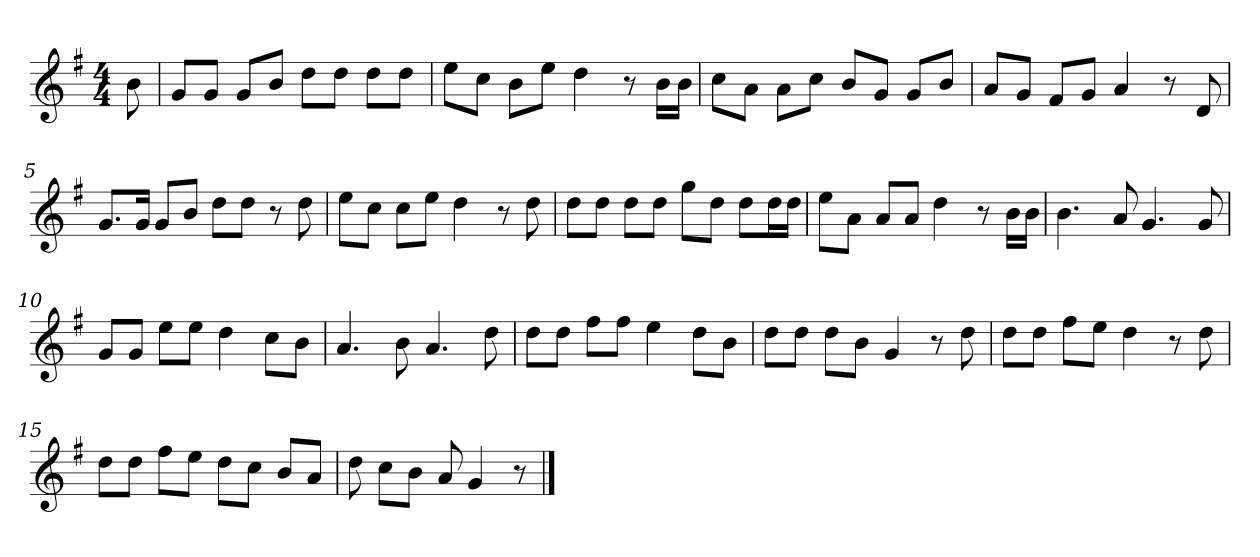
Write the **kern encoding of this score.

**kern
*part1
*staff1
*k[f#]
*M4/4
*MM120
=
8b
=1
8gL
8gJ
8gL
8bJ
8ddL
8ddJ
8ddL
8ddJ
=2
8eeL
8ccJ
8bL
8eeJ
4dd
8r
16bLL
16bJJ
=3
8ccL
8aJ
8aL
8ccJ
8bL
8gJ
8gL
8bJ
=4
8aL
8gJ
8f#L
8gJ
4a
8r
8d
=5
8.gL
16gJk
8gL
8bJ
8ddL
8ddJ
8r
8dd
=6
8eeL
8ccJ
8ccL
8eeJ
4dd
8r
8dd
=7
8ddL
8ddJ
8ddL
8ddJ
8ggL
8ddJ
8ddL
16ddL
16ddJJ
=8
8eeL
8aJ
8aL
8aJ
4dd
8r
16bLL
16bJJ
=9
4.b
8a
4.g
8g
=10
8gL
8gJ
8eeL
8eeJ
4dd
8ccL
8bJ
=11
4.a
8b
4.a
8dd
=12
8ddL
8ddJ
8ff#L
8ff#J
4ee
8ddL
8bJ
=13
8ddL
8ddJ
8ddL
8bJ
4g
8r
8dd
=14
8ddL
8ddJ
8ff#L
8eeJ
4dd
8r
8dd
=15
8ddL
8ddJ
8ff#L
8eeJ
8ddL
8ccJ
8bL
8aJ
=16
8dd
8ccL
8bJ
8a
4g
8r
==
*-
